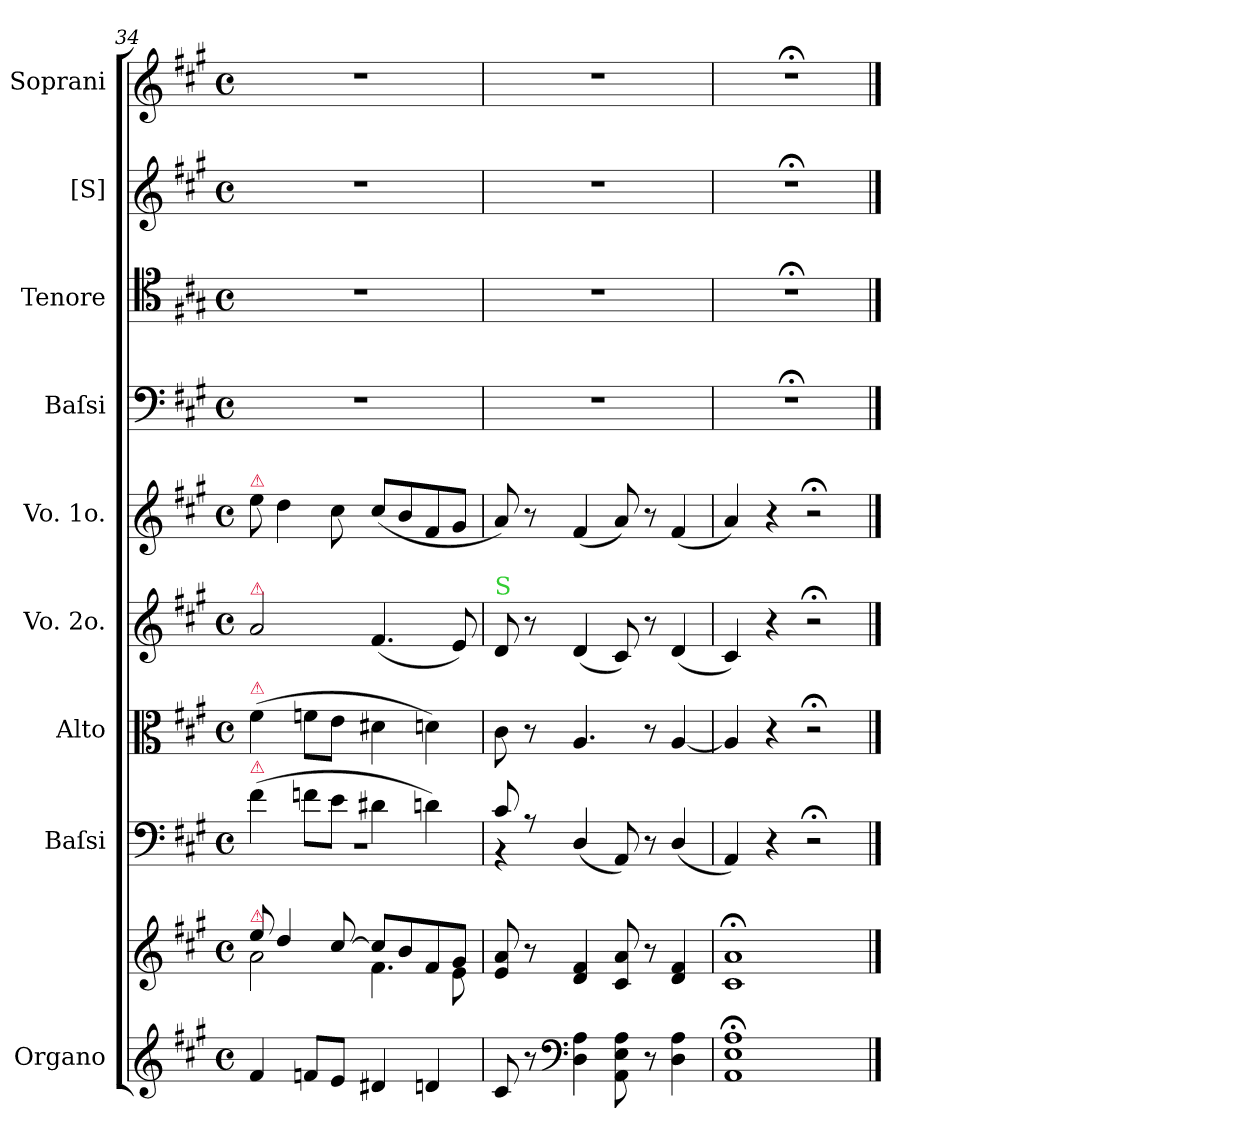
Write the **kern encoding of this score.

**kern	**kern	**kern	**kern	**kern	**kern	**kern	**kern	**kern	**kern
*part9	*part9	*part8	*part7	*part6	*part5	*part4	*part3	*part2	*part1
*staff10	*staff9	*staff8	*staff7	*staff6	*staff5	*staff4	*staff3	*staff2	*staff1
*I"Organo	*	*I"Baſsi	*I"Alto	*I"Vo. 2o.	*I"Vo. 1o.	*I"Baſsi	*I"Tenore	*I"[S]	*I"Soprani
*I'org	*	*I'b	*I'a	*	*	*I'B	*I'T	*I'S	*I'S
*clefG2	*clefG2	*clefF4	*clefC3	*clefG2	*clefG2	*clefF4	*clefC4	*clefG2	*clefG2
*k[f#c#g#]	*k[f#c#g#]	*k[f#c#g#]	*k[f#c#g#]	*k[f#c#g#]	*k[f#c#g#]	*k[f#c#g#]	*k[f#c#g#]	*k[f#c#g#]	*k[f#c#g#]
*M4/4	*M4/4	*M4/4	*M4/4	*M4/4	*M4/4	*M4/4	*M4/4	*M4/4	*M4/4
*met(c)	*met(c)	*met(c)	*met(c)	*met(c)	*met(c)	*met(c)	*met(c)	*met(c)	*met(c)
=34	=34	=34	=34	=34	=34	=34	=34	=34	=34
*	*^	*^	*	*	*	*	*	*	*
!	!	!	!	!	!	!	!LO:TX:a:color=crimson:t=⚠	!	!	!	!
!	!	!	!	!	!	!LO:TX:a:color=crimson:t=⚠	!	!	!	!	!
!	!	!	!	!	!LO:TX:a:color=crimson:t=⚠	!	!	!	!	!	!
!	!	!	!LO:TX:a:color=crimson:t=⚠	!	!	!	!	!	!	!	!
!	!LO:TX:a:color=crimson:t=⚠	!	!	!	!	!	!	!	!	!	!
4f#/	8ee/	2a\	(4f#\	1r	(4f#\	2a/	8ee\	1r	1r	1r	1r
.	4dd/	.	.	.	.	.	4dd\	.	.	.	.
8fn/L	.	.	8fn\L	.	8fn\L	.	.	.	.	.	.
8e/J	[8cc#/	.	8e\J	.	8e\J	.	8cc#\	.	.	.	.
4d#X/	8cc#/L]	4.f#\	4d#X\	.	4d#X\	(4.f#/	(8cc#/L	.	.	.	.
.	8b/	.	.	.	.	.	8b/	.	.	.	.
4dn/	8f#/	.	4dn\)	.	4dn\)	.	8f#/	.	.	.	.
.	8g#/J	8e\	.	.	.	8e/)	8g#/J	.	.	.	.
=35	=35	=35	=35	=35	=35	=35	=35	=35	=35	=35	=35
!	!	!	!	!	!	!LO:TX:a:color=limegreen:t=S	!	!	!	!	!
*	*v	*v	*	*	*	*	*	*	*	*	*
8c#/	8e/ 8a/	8c#/	4r	8c#\	8d/	8a/)	1r	1r	1r	1r
8r	8r	8r	.	8r	8r	8r	.	.	.	.
*clefF4	*	*	*	*	*	*	*	*	*	*
4D\ 4A\	4d/ 4f#/	(4D/	4ryy	4.A/	(4d/	(4f#/	.	.	.	.
8AA\ 8E\ 8A\	8c#/ 8a/	8AA/)	2ryy	.	8c#/)	8a/)	.	.	.	.
8r	8r	8r	.	8r	8r	8r	.	.	.	.
4D\ 4A\	4d/ 4f#/	(4D/	.	[4A/	(4d/	(4f#/	.	.	.	.
*	*	*v	*v	*	*	*	*	*	*	*
=36	=36	=36	=36	=36	=36	=36	=36	=36	=36
1AA; 1E; 1A;	1c#;< 1a;<	4AA/)	4A/]	4c#/)	4a/)	1r;<	1r;<	1r;<	1r;<
.	.	4r	4r	4r	4r	.	.	.	.
.	.	2r;<	2r;<	2r;<	2r;<	.	.	.	.
==	==	==	==	==	==	==	==	==	==
*-	*-	*-	*-	*-	*-	*-	*-	*-	*-
